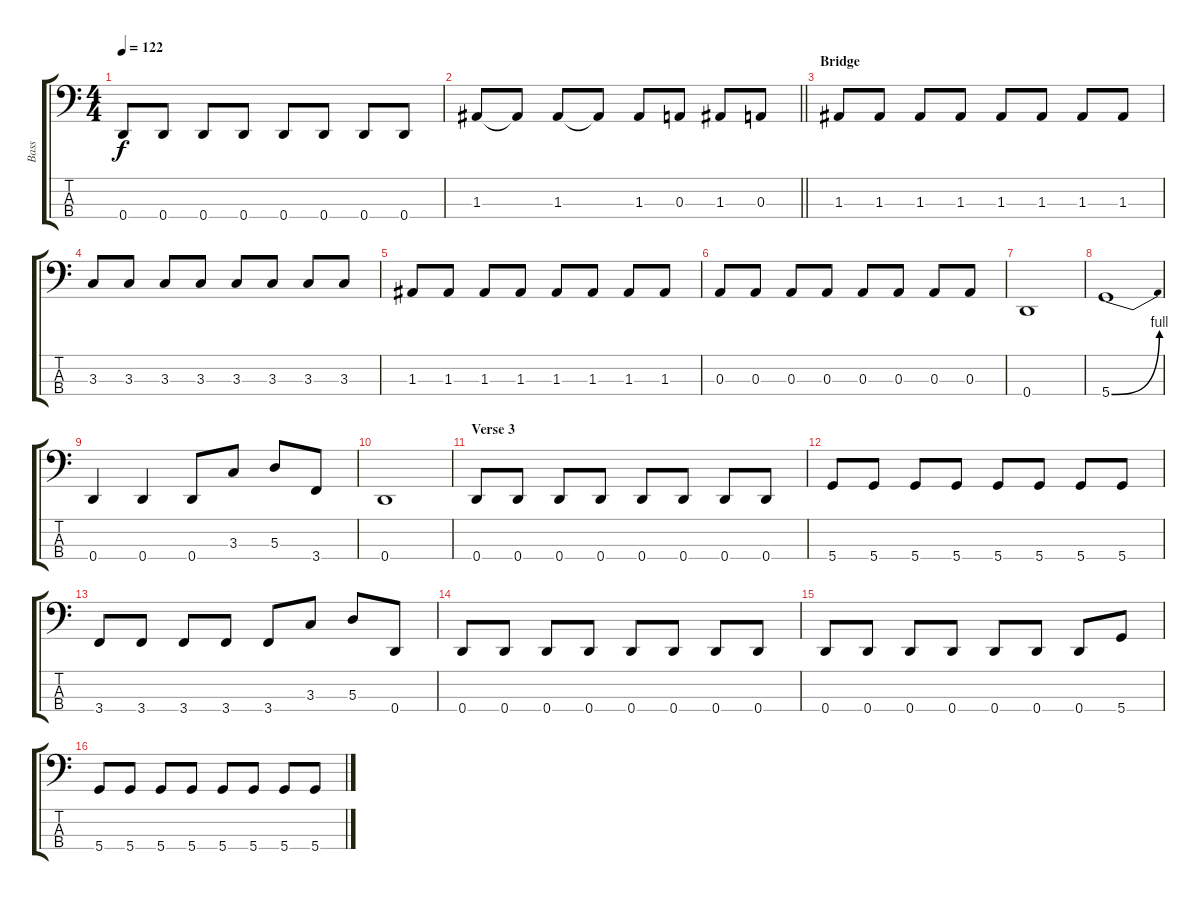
\track ("Bass" "Bass") {instrument electricbasspick}
\staff {score tabs}
\tuning (G2 D2 A1 D1) {hide}
\ts (4 4)
\tempo 122
\clef f4
\ks c
0.4.8{dy f} 0.4.8 0.4.8 0.4.8 0.4.8 0.4.8 0.4.8 0.4.8 |
\barLineRight lightlight
1.3.8 1.3{t}.8 1.3.8 1.3{t}.8 1.3.8 0.3.8 1.3.8 0.3.8 |
\section ("" "Bridge")
1.3.8 1.3.8 1.3.8 1.3.8 1.3.8 1.3.8 1.3.8 1.3.8 |
3.3.8 3.3.8 3.3.8 3.3.8 3.3.8 3.3.8 3.3.8 3.3.8 |
1.3.8 1.3.8 1.3.8 1.3.8 1.3.8 1.3.8 1.3.8 1.3.8 |
0.3.8 0.3.8 0.3.8 0.3.8 0.3.8 0.3.8 0.3.8 0.3.8 |
0.4.1 |
5.4{be (bend 0 0 60 4)}.1 |
0.4.4 0.4.4 0.4.8 3.3.8 5.3.8 3.4.8 |
0.4.1 |
\section ("" "Verse 3")
0.4.8 0.4.8 0.4.8 0.4.8 0.4.8 0.4.8 0.4.8 0.4.8 |
5.4.8 5.4.8 5.4.8 5.4.8 5.4.8 5.4.8 5.4.8 5.4.8 |
3.4.8 3.4.8 3.4.8 3.4.8 3.4.8 3.3.8 5.3.8 0.4.8 |
0.4.8 0.4.8 0.4.8 0.4.8 0.4.8 0.4.8 0.4.8 0.4.8 |
0.4.8 0.4.8 0.4.8 0.4.8 0.4.8 0.4.8 0.4.8 5.4.8 |
5.4.8 5.4.8 5.4.8 5.4.8 5.4.8 5.4.8 5.4.8 5.4.8
